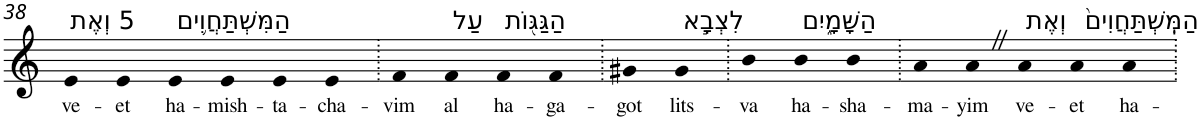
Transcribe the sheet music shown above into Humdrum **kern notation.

**kern	**text
*part1	*part1
*staff1	*staff1
*I"Piano	*
*I'Pno	*
!!LO:PB:g=z
*clefG2	*
*k[]	*
=38	=38
!LO:TX:a:t=5 וְאֶת	!
!	!LO:LY:b
4e	ve-
!	!LO:LY:b
4e	-et
!LO:TX:a:t=הַמִּשְׁתַּחֲוִ֥ים	!
!	!LO:LY:b
4e	ha-
!	!LO:LY:b
4e	-mish-
!	!LO:LY:b
4e	-ta-
!	!LO:LY:b
4e	-cha-
=39.	=39.
!	!LO:LY:b
4f	-vim
!LO:TX:a:t=עַל	!
!	!LO:LY:b
4f	al
!LO:TX:a:t=הַגַּגּ֖וֹת	!
!	!LO:LY:b
4f	ha-
!	!LO:LY:b
4f	-ga-
=40.	=40.
!	!LO:LY:b
4g#X	-got
!LO:TX:a:t=לִצְבָ֣א	!
!	!LO:LY:b
4g#	lits-
=41.	=41.
!	!LO:LY:b
4b	-va
!LO:TX:a:t=הַשָּׁמָ֑יִם	!
!	!LO:LY:b
4b	ha-
!	!LO:LY:b
4b	-sha-
=42.	=42.
!	!LO:LY:b
4a	-ma-
!	!LO:LY:b
4aZ	-yim
!LO:TX:a:t=וְאֶת	!
!	!LO:LY:b
4a	ve-
!	!LO:LY:b
4a	-et
!LO:TX:a:t=הַמִּֽשְׁתַּחֲוִים֙	!
!	!LO:LY:b
4a	ha-
=.	=.
*-	*-
